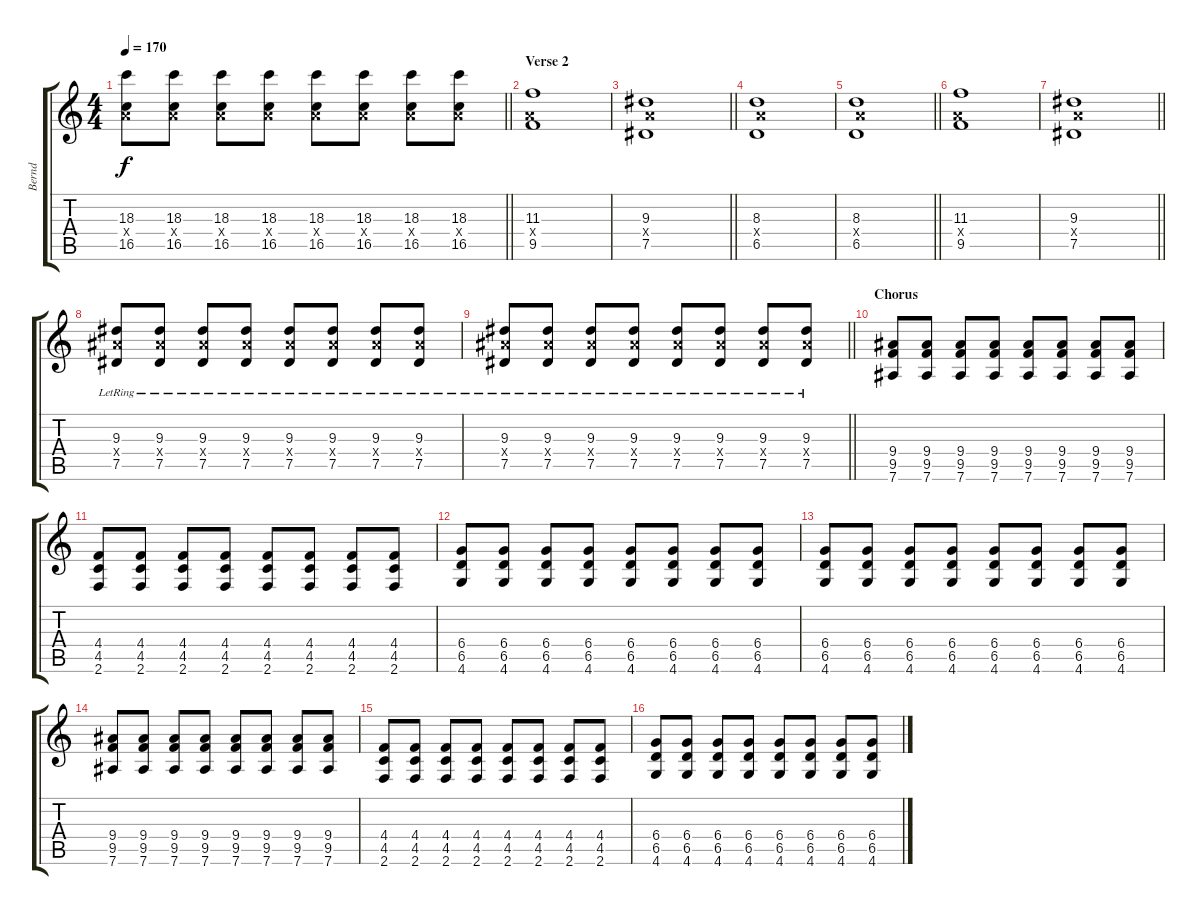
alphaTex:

\track ("Bernd" "Bernd") {instrument overdrivenguitar}
\staff {score tabs}
\tuning (Eb4 Bb3 Gb3 Db3 Ab2 Eb2) {hide}
\ts (4 4)
\tempo 170
\clef g2
\barLineRight lightlight
\ks c
(18.3 8.4{x} 16.5).8{dy f} (18.3 8.4{x} 16.5).8 (18.3 8.4{x} 16.5).8 (18.3 8.4{x} 16.5).8 (18.3 8.4{x} 16.5).8 (18.3 8.4{x} 16.5).8 (18.3 8.4{x} 16.5).8 (18.3 8.4{x} 16.5).8 |
\section ("" "Verse 2")
(11.3 8.4{x} 9.5).1 |
\barLineRight lightlight
(9.3 8.4{x} 7.5).1 |
(8.3 8.4{x} 6.5).1 |
\barLineRight lightlight
(8.3 8.4{x} 6.5).1 |
(11.3 8.4{x} 9.5).1 |
\barLineRight lightlight
(9.3 8.4{x} 7.5).1 |
(9.3 9.4{x} 7.5{lr}).8 (9.3 9.4{x} 7.5{lr}).8 (9.3 9.4{x} 7.5{lr}).8 (9.3{lr} 9.4{x} 7.5{lr}).8 (9.3 9.4{x} 7.5{lr}).8 (9.3 9.4{x} 7.5{lr}).8 (9.3 9.4{x} 7.5{lr}).8 (9.3{lr} 9.4{x} 7.5{lr}).8 |
\barLineRight lightlight
(9.3 9.4{x} 7.5{lr}).8 (9.3 9.4{x} 7.5{lr}).8 (9.3 9.4{x} 7.5{lr}).8 (9.3{lr} 9.4{x} 7.5{lr}).8 (9.3 9.4{x} 7.5{lr}).8 (9.3 9.4{x} 7.5{lr}).8 (9.3 9.4{x} 7.5{lr}).8 (9.3{lr} 9.4{x} 7.5{lr}).8 |
\section ("" "Chorus")
(9.4 9.5 7.6).8 (9.4 9.5 7.6).8 (9.4 9.5 7.6).8 (9.4 9.5 7.6).8 (9.4 9.5 7.6).8 (9.4 9.5 7.6).8 (9.4 9.5 7.6).8 (9.4 9.5 7.6).8 |
(4.4 4.5 2.6).8 (4.4 4.5 2.6).8 (4.4 4.5 2.6).8 (4.4 4.5 2.6).8 (4.4 4.5 2.6).8 (4.4 4.5 2.6).8 (4.4 4.5 2.6).8 (4.4 4.5 2.6).8 |
(6.4 6.5 4.6).8 (6.4 6.5 4.6).8 (6.4 6.5 4.6).8 (6.4 6.5 4.6).8 (6.4 6.5 4.6).8 (6.4 6.5 4.6).8 (6.4 6.5 4.6).8 (6.4 6.5 4.6).8 |
(6.4 6.5 4.6).8 (6.4 6.5 4.6).8 (6.4 6.5 4.6).8 (6.4 6.5 4.6).8 (6.4 6.5 4.6).8 (6.4 6.5 4.6).8 (6.4 6.5 4.6).8 (6.4 6.5 4.6).8 |
(9.4 9.5 7.6).8 (9.4 9.5 7.6).8 (9.4 9.5 7.6).8 (9.4 9.5 7.6).8 (9.4 9.5 7.6).8 (9.4 9.5 7.6).8 (9.4 9.5 7.6).8 (9.4 9.5 7.6).8 |
(4.4 4.5 2.6).8 (4.4 4.5 2.6).8 (4.4 4.5 2.6).8 (4.4 4.5 2.6).8 (4.4 4.5 2.6).8 (4.4 4.5 2.6).8 (4.4 4.5 2.6).8 (4.4 4.5 2.6).8 |
(6.4 6.5 4.6).8 (6.4 6.5 4.6).8 (6.4 6.5 4.6).8 (6.4 6.5 4.6).8 (6.4 6.5 4.6).8 (6.4 6.5 4.6).8 (6.4 6.5 4.6).8 (6.4 6.5 4.6).8
